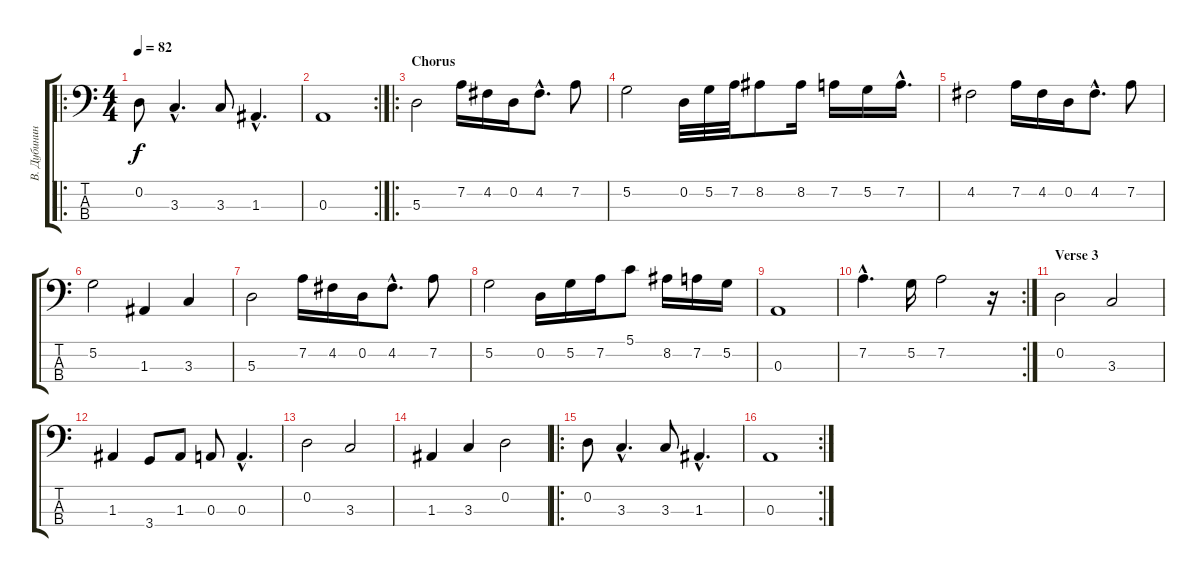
\track ("В. Дубинин" "В. Дубинин") {instrument electricbassfinger}
\staff {score tabs}
\tuning (G2 D2 A1 E1) {hide}
\ro
\ts (4 4)
\section ("" "")
\tempo 82
\clef f4
\ks c
0.2.8{dy f} 3.3{hac}.4{d} 3.3.8 1.3{hac}.4{d} |
\rc 2
0.3.1 |
\ro
\section ("" "Chorus")
5.3.2 7.2.16 4.2.16 0.2.16 4.2{hac}.8{d} 7.2.8 |
5.2.2 0.2.32 5.2.32 7.2.32 8.2.8 8.2.16 7.2.16 5.2.16 7.2{hac}.16{d} |
4.2.2 7.2.16 4.2.16 0.2.16 4.2{hac}.8{d} 7.2.8 |
5.2.2 1.3.4 3.3.4 |
5.3.2 7.2.16 4.2.16 0.2.16 4.2{hac}.8{d} 7.2.8 |
5.2.2 0.2.16 5.2.16 7.2.16 5.1.8 8.2.16 7.2.16 5.2.16 |
0.3.1 |
\rc 2
7.2{hac}.4{d} 5.2.16 7.2.2 r.16 |
\section ("" "Verse 3")
0.2.2 3.3.2 |
1.3.4 3.4.8 1.3.8 0.3.8 0.3{hac}.4{d} |
0.2.2 3.3.2 |
1.3.4 3.3.4 0.2.2 |
\ro
0.2.8 3.3{hac}.4{d} 3.3.8 1.3{hac}.4{d} |
\rc 2
0.3.1
